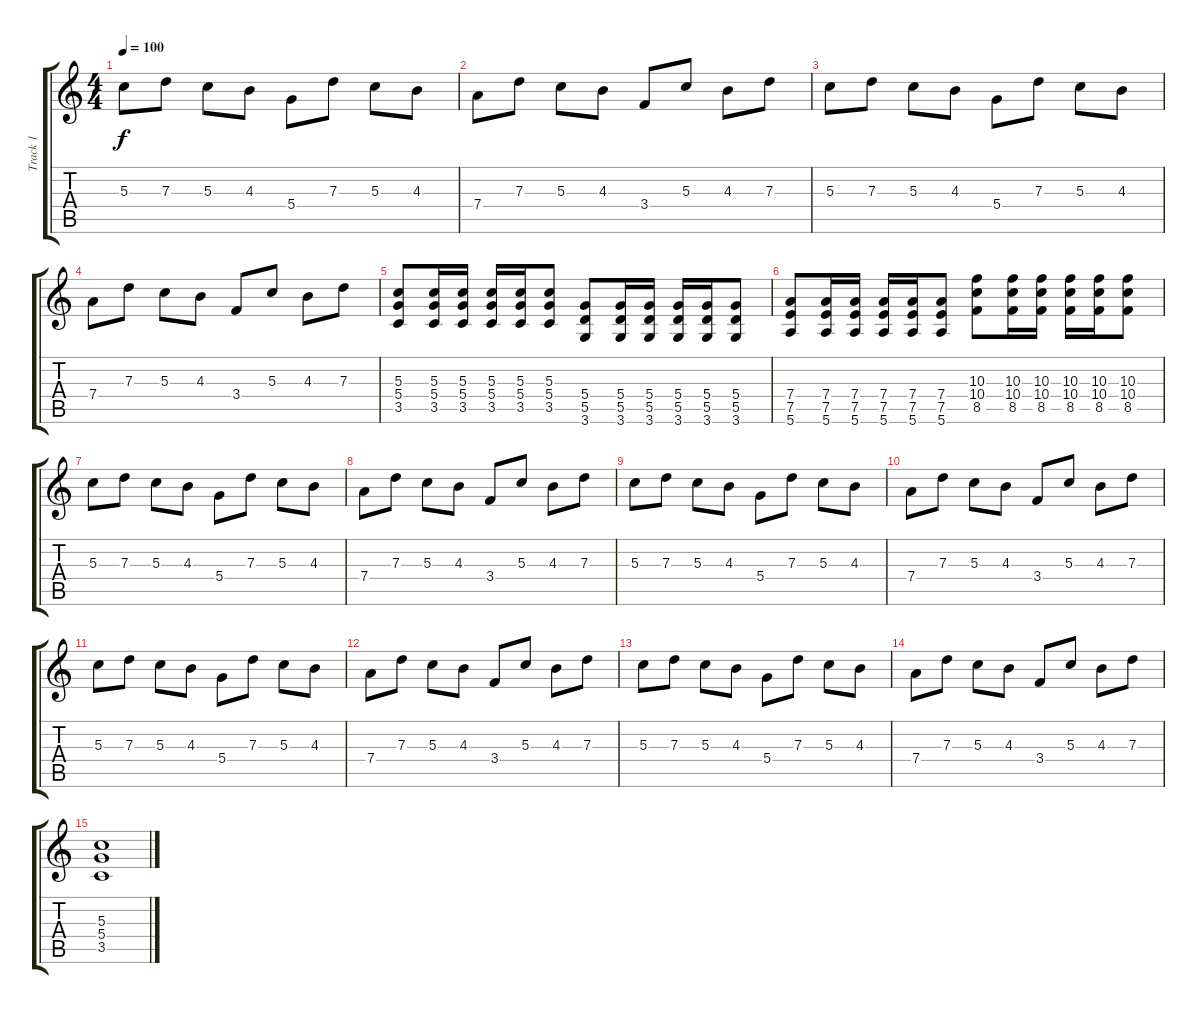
\track ("Track 1" "Track 1") {instrument distortionguitar}
\staff {score tabs}
\tuning (E4 B3 G3 D3 A2 E2) {hide}
\ts (4 4)
\tempo 100
\clef g2
\ks c
5.3.8{dy f} 7.3.8 5.3.8 4.3.8 5.4.8 7.3.8 5.3.8 4.3.8 |
7.4.8 7.3.8 5.3.8 4.3.8 3.4.8 5.3.8 4.3.8 7.3.8 |
5.3.8 7.3.8 5.3.8 4.3.8 5.4.8 7.3.8 5.3.8 4.3.8 |
7.4.8 7.3.8 5.3.8 4.3.8 3.4.8 5.3.8 4.3.8 7.3.8 |
(5.3 5.4 3.5).8 (5.3 5.4 3.5).16 (5.3 5.4 3.5).16 (5.3 5.4 3.5).16 (5.3 5.4 3.5).16 (5.3 5.4 3.5).8 (5.4 5.5 3.6).8 (5.4 5.5 3.6).16 (5.4 5.5 3.6).16 (5.4 5.5 3.6).16 (5.4 5.5 3.6).16 (5.4 5.5 3.6).8 |
(7.4 7.5 5.6).8 (7.4 7.5 5.6).16 (7.4 7.5 5.6).16 (7.4 7.5 5.6).16 (7.4 7.5 5.6).16 (7.4 7.5 5.6).8 (10.3 10.4 8.5).8 (10.3 10.4 8.5).16 (10.3 10.4 8.5).16 (10.3 10.4 8.5).16 (10.3 10.4 8.5).16 (10.3 10.4 8.5).8 |
5.3.8 7.3.8 5.3.8 4.3.8 5.4.8 7.3.8 5.3.8 4.3.8 |
7.4.8 7.3.8 5.3.8 4.3.8 3.4.8 5.3.8 4.3.8 7.3.8 |
5.3.8 7.3.8 5.3.8 4.3.8 5.4.8 7.3.8 5.3.8 4.3.8 |
7.4.8 7.3.8 5.3.8 4.3.8 3.4.8 5.3.8 4.3.8 7.3.8 |
5.3.8 7.3.8 5.3.8 4.3.8 5.4.8 7.3.8 5.3.8 4.3.8 |
7.4.8 7.3.8 5.3.8 4.3.8 3.4.8 5.3.8 4.3.8 7.3.8 |
5.3.8 7.3.8 5.3.8 4.3.8 5.4.8 7.3.8 5.3.8 4.3.8 |
7.4.8 7.3.8 5.3.8 4.3.8 3.4.8 5.3.8 4.3.8 7.3.8 |
(5.3 5.4 3.5).1
